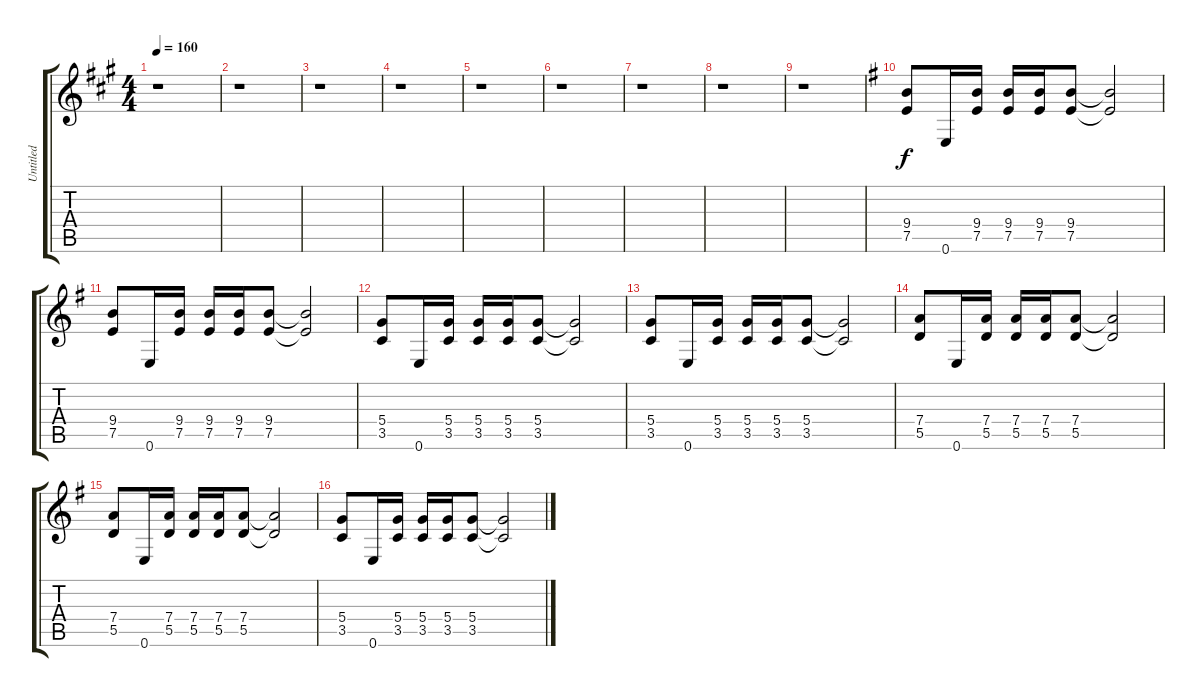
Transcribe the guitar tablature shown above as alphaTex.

\track ("Untitled" "Untitled") {instrument distortionguitar}
\staff {score tabs}
\tuning (E4 B3 G3 D3 A2 E2) {hide}
\ts (4 4)
\tempo 160
\clef g2
\ks a
r.1{dy f} |
r.1 |
r.1 |
r.1 |
r.1 |
r.1 |
r.1 |
r.1 |
r.1 |
\ks g
(9.4 7.5).8 0.6.16 (9.4 7.5).16 (9.4 7.5).16 (9.4 7.5).16 (9.4 7.5).8 (9.4{t} 7.5{t}).2 |
(9.4 7.5).8 0.6.16 (9.4 7.5).16 (9.4 7.5).16 (9.4 7.5).16 (9.4 7.5).8 (9.4{t} 7.5{t}).2 |
(5.4 3.5).8 0.6.16 (5.4 3.5).16 (5.4 3.5).16 (5.4 3.5).16 (5.4 3.5).8 (5.4{t} 3.5{t}).2 |
(5.4 3.5).8 0.6.16 (5.4 3.5).16 (5.4 3.5).16 (5.4 3.5).16 (5.4 3.5).8 (5.4{t} 3.5{t}).2 |
(7.4 5.5).8 0.6.16 (7.4 5.5).16 (7.4 5.5).16 (7.4 5.5).16 (7.4 5.5).8 (7.4{t} 5.5{t}).2 |
(7.4 5.5).8 0.6.16 (7.4 5.5).16 (7.4 5.5).16 (7.4 5.5).16 (7.4 5.5).8 (7.4{t} 5.5{t}).2 |
(5.4 3.5).8 0.6.16 (5.4 3.5).16 (5.4 3.5).16 (5.4 3.5).16 (5.4 3.5).8 (5.4{t} 3.5{t}).2
